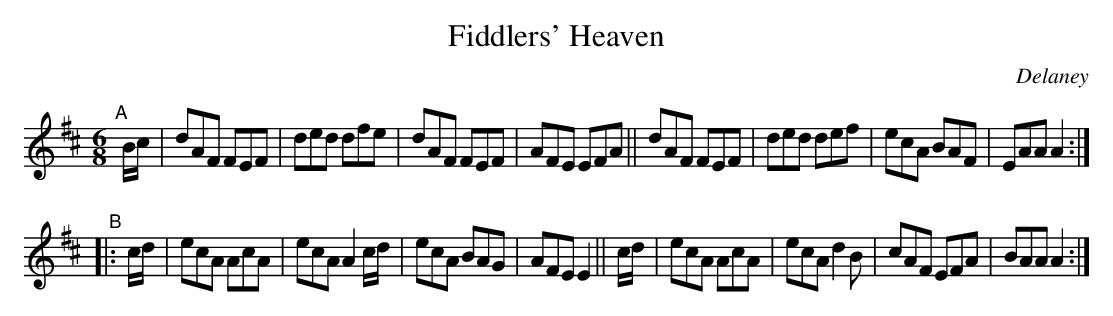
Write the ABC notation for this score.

X:1
T: Fiddlers' Heaven
C: Delaney
M: 6/8
K: Amix
"^A"[|] B/c/ |\
dAF FEF | ded dfe | dAF FEF | AFE EFA ||\
dAF FEF | ded def | ecA BAF | EAA A2 :|
"^B"|: c/d/ |\
ecA AcA | ecA A2 c/d/ | ecA BAG | AFE E2 || c/d/ |\
ecA AcA | ecA d2 B | cAF EFA | BAA A2 :|
